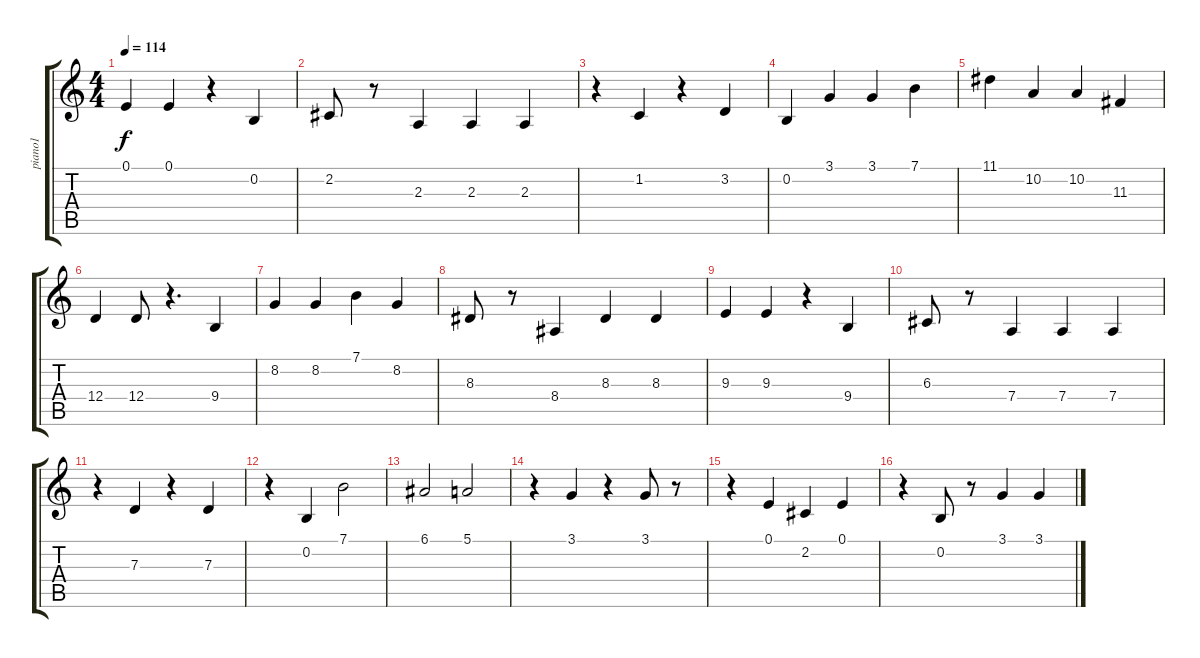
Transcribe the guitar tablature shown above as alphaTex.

\track ("piano1              " "piano1    ") {instrument acousticgrandpiano}
\staff {score tabs}
\tuning (E4 B3 G3 D3 A2 E2) {hide}
\ts (4 4)
\tempo 114
\clef g2
\ks c
0.1.4{dy f} 0.1.4 r.4 0.2.4 |
2.2.8 r.8 2.3.4 2.3.4 2.3.4 |
r.4 1.2.4 r.4 3.2.4 |
0.2.4 3.1.4 3.1.4 7.1.4 |
11.1.4 10.2.4 10.2.4 11.3.4 |
12.4.4 12.4.8 r.4{d} 9.4.4 |
8.2.4 8.2.4 7.1.4 8.2.4 |
8.3.8 r.8 8.4.4 8.3.4 8.3.4 |
9.3.4 9.3.4 r.4 9.4.4 |
6.3.8 r.8 7.4.4 7.4.4 7.4.4 |
r.4 7.3.4 r.4 7.3.4 |
r.4 0.2.4 7.1.2 |
6.1.2 5.1.2 |
r.4 3.1.4 r.4 3.1.8 r.8 |
r.4 0.1.4 2.2.4 0.1.4 |
r.4 0.2.8 r.8 3.1.4 3.1.4
